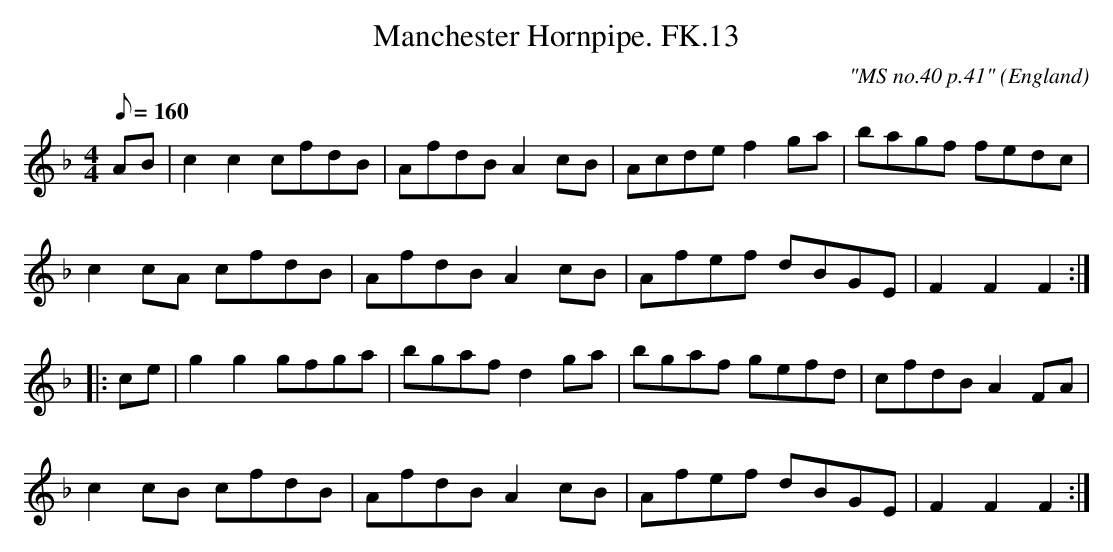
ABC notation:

X:1
T:Manchester Hornpipe. FK.13
M:4/4
L:1/8
Q:160
C:"MS no.40 p.41"
O:England
K:F
AB | c2 c2 cfdB | AfdB A2 cB | Acde f2 ga | bagf fedc |!
 c2 cA cfdB | AfdB A2 cB | Afef dBGE | F2 F2 F2 :|:!
ce | g2 g2 gfga | bgaf d2 ga | bgaf gefd | cfdB A2 FA |!
 c2 cB cfdB | AfdB A2 cB | Afef dBGE | F2 F2 F2:|]
